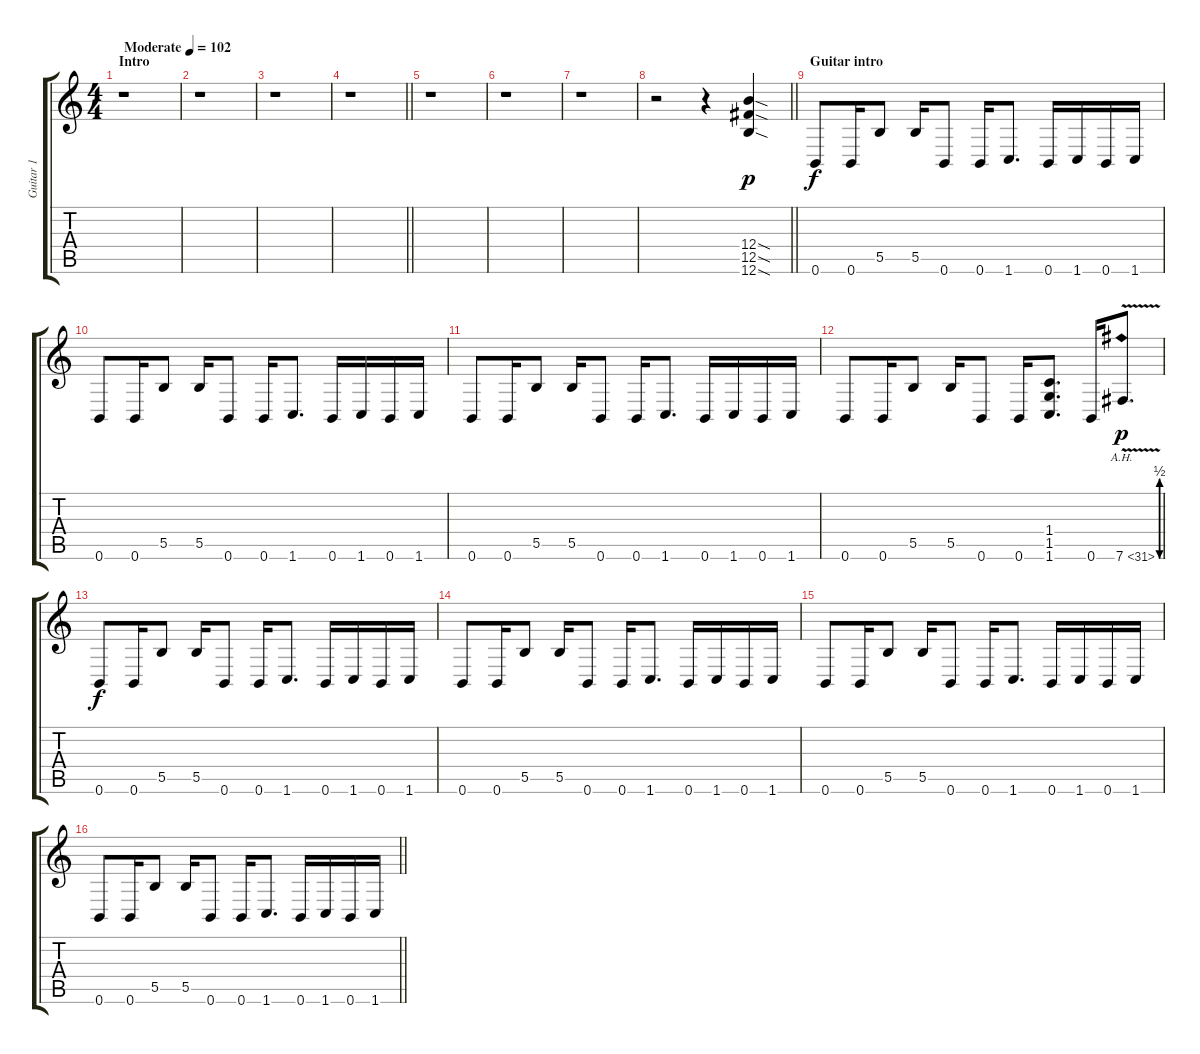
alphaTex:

\track ("Guitar 1" "Guitar 1") {instrument distortionguitar}
\staff {score tabs}
\tuning (Db4 Ab3 E3 B2 Gb2 B1) {hide}
\ts (4 4)
\section ("" "Intro")
\tempo (102 "Moderate")
\clef g2
\ks c
r.1{dy p instrument distortionguitar} |
r.1 |
r.1 |
\barLineRight lightlight
r.1 |
r.1 |
r.1 |
r.1 |
\barLineRight lightlight
r.2 r.4 (12.4{sod} 12.5{sod} 12.6{sod}).4 |
\section ("" "Guitar intro")
0.6.8{dy f} 0.6.16 5.5.8 5.5.16 0.6.8 0.6.16 1.6.8{d} 0.6.16 1.6.16 0.6.16 1.6.16 |
0.6.8 0.6.16 5.5.8 5.5.16 0.6.8 0.6.16 1.6.8{d} 0.6.16 1.6.16 0.6.16 1.6.16 |
0.6.8 0.6.16 5.5.8 5.5.16 0.6.8 0.6.16 1.6.8{d} 0.6.16 1.6.16 0.6.16 1.6.16 |
0.6.8 0.6.16 5.5.8 5.5.16 0.6.8 0.6.16 (1.4 1.5 1.6).8{d} 0.6.16 7.6{be (custom 0 0 7 0 14 2 20 2 28 2 35 0 44 0 60 0) ah 24 v}.8{d dy p} |
0.6.8{dy f} 0.6.16 5.5.8 5.5.16 0.6.8 0.6.16 1.6.8{d} 0.6.16 1.6.16 0.6.16 1.6.16 |
0.6.8 0.6.16 5.5.8 5.5.16 0.6.8 0.6.16 1.6.8{d} 0.6.16 1.6.16 0.6.16 1.6.16 |
0.6.8 0.6.16 5.5.8 5.5.16 0.6.8 0.6.16 1.6.8{d} 0.6.16 1.6.16 0.6.16 1.6.16 |
\barLineRight lightlight
0.6.8 0.6.16 5.5.8 5.5.16 0.6.8 0.6.16 1.6.8{d} 0.6.16 1.6.16 0.6.16 1.6.16
